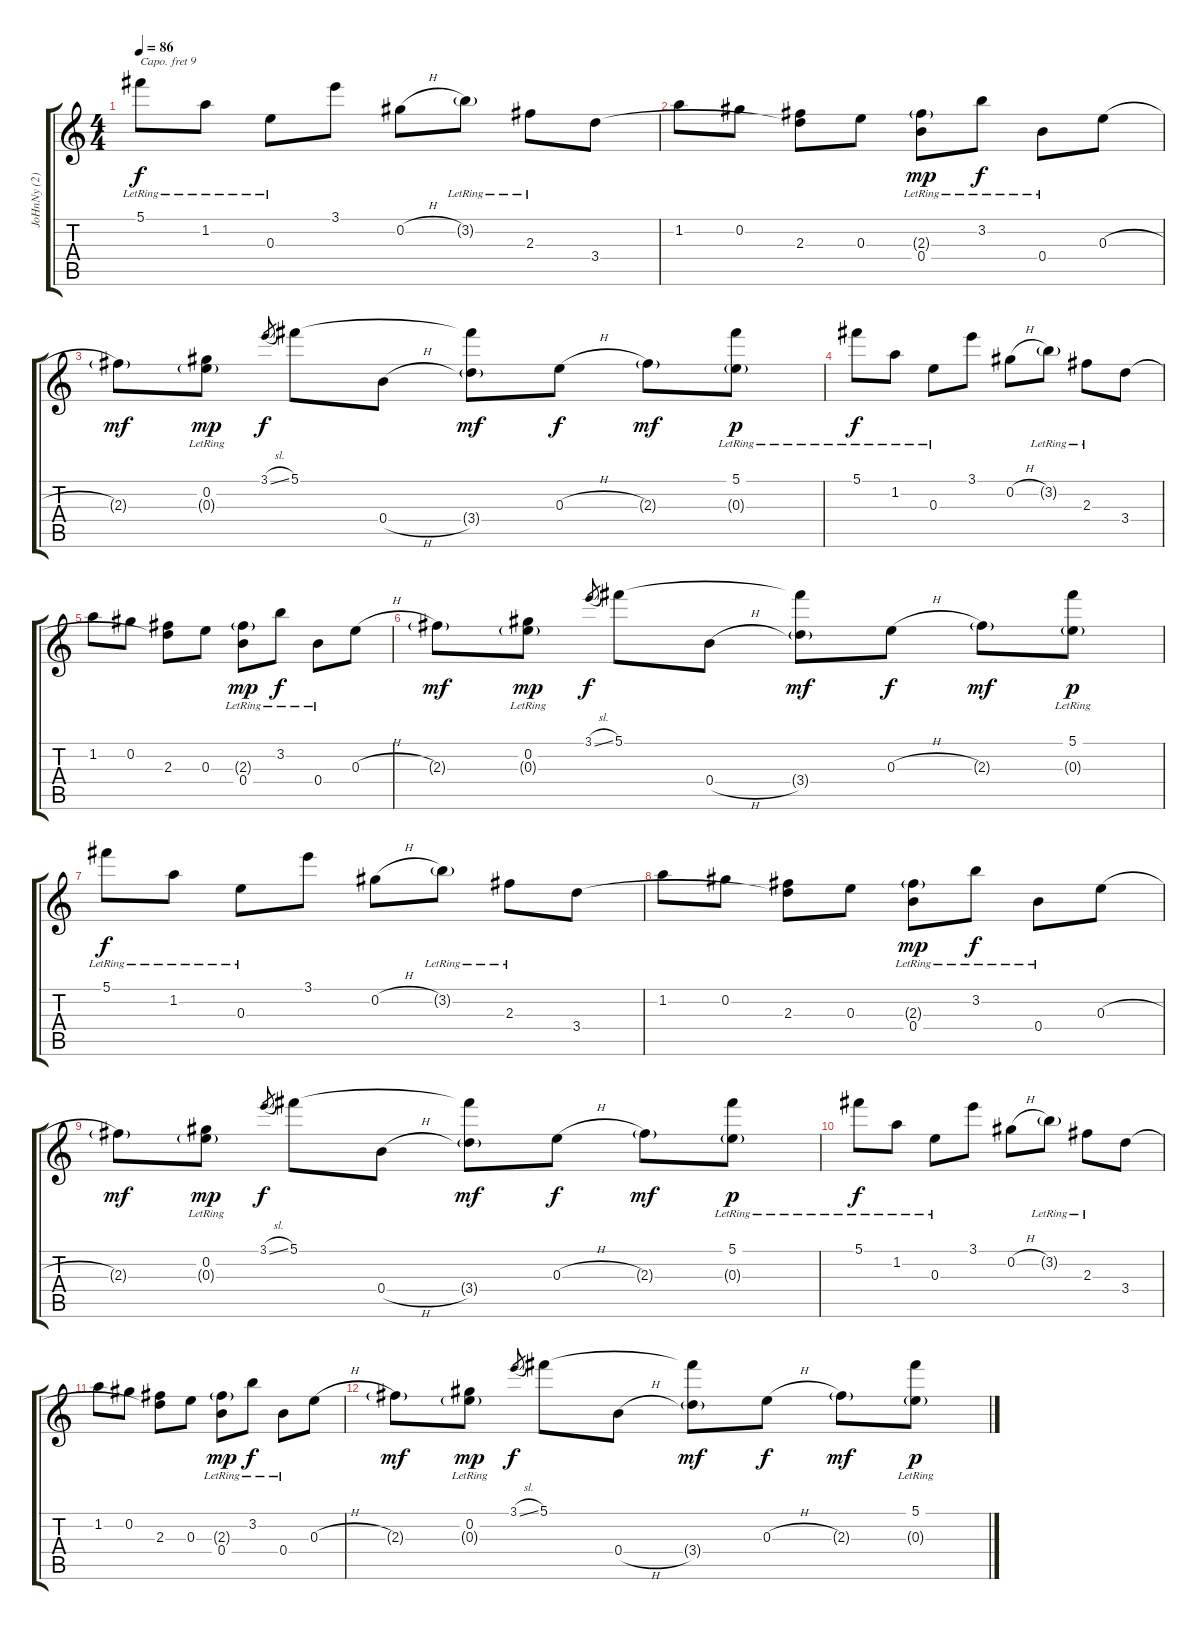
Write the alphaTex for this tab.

\track ("JoHnNy (2)" "JoHnNy (2)") {instrument acousticguitarnylon}
\staff {score tabs}
\capo 9
\tuning (E4 B3 G3 D3 A2 E2) {hide}
\ts (4 4)
\tempo 86
\clef g2
\ks c
5.1{lr}.8{dy f} 1.2{lr}.8 0.3{lr}.8 3.1.8 0.2{h}.8 3.2{g lr}.8 2.3{lr}.8 3.4.8 |
1.2.8 0.2.8 (2.3 3.4{t}).8 0.3.8 (2.3{g lr} 0.4{lr}).8{dy mp} 3.2{lr}.8{dy f} 0.4{lr}.8 0.3{h}.8 |
2.3{g}.8{dy mf} (0.2{lr} 0.3{g lr}).8{dy mp} 3.1{sl}.8{gr dy f} 5.1.8 0.4{h}.8 (5.1{t} 3.4{g}).8{dy mf} 0.3{h}.8{dy f} 2.3{g}.8{dy mf} (5.1 0.3{g lr}).8{dy p} |
5.1{lr}.8{dy f} 1.2{lr}.8 0.3{lr}.8 3.1.8 0.2{h}.8 3.2{g lr}.8 2.3{lr}.8 3.4.8 |
1.2.8 0.2.8 (2.3 3.4{t}).8 0.3.8 (2.3{g lr} 0.4{lr}).8{dy mp} 3.2{lr}.8{dy f} 0.4{lr}.8 0.3{h}.8 |
2.3{g}.8{dy mf} (0.2{lr} 0.3{g lr}).8{dy mp} 3.1{sl}.8{gr dy f} 5.1.8 0.4{h}.8 (5.1{t} 3.4{g}).8{dy mf} 0.3{h}.8{dy f} 2.3{g}.8{dy mf} (5.1 0.3{g lr}).8{dy p} |
5.1{lr}.8{dy f} 1.2{lr}.8 0.3{lr}.8 3.1.8 0.2{h}.8 3.2{g lr}.8 2.3{lr}.8 3.4.8 |
1.2.8 0.2.8 (2.3 3.4{t}).8 0.3.8 (2.3{g lr} 0.4{lr}).8{dy mp} 3.2{lr}.8{dy f} 0.4{lr}.8 0.3{h}.8 |
2.3{g}.8{dy mf} (0.2{lr} 0.3{g lr}).8{dy mp} 3.1{sl}.8{gr dy f} 5.1.8 0.4{h}.8 (5.1{t} 3.4{g}).8{dy mf} 0.3{h}.8{dy f} 2.3{g}.8{dy mf} (5.1 0.3{g lr}).8{dy p} |
5.1{lr}.8{dy f} 1.2{lr}.8 0.3{lr}.8 3.1.8 0.2{h}.8 3.2{g lr}.8 2.3{lr}.8 3.4.8 |
1.2.8 0.2.8 (2.3 3.4{t}).8 0.3.8 (2.3{g lr} 0.4{lr}).8{dy mp} 3.2{lr}.8{dy f} 0.4{lr}.8 0.3{h}.8 |
2.3{g}.8{dy mf} (0.2{lr} 0.3{g lr}).8{dy mp} 3.1{sl}.8{gr dy f} 5.1.8 0.4{h}.8 (5.1{t} 3.4{g}).8{dy mf} 0.3{h}.8{dy f} 2.3{g}.8{dy mf} (5.1 0.3{g lr}).8{dy p}
